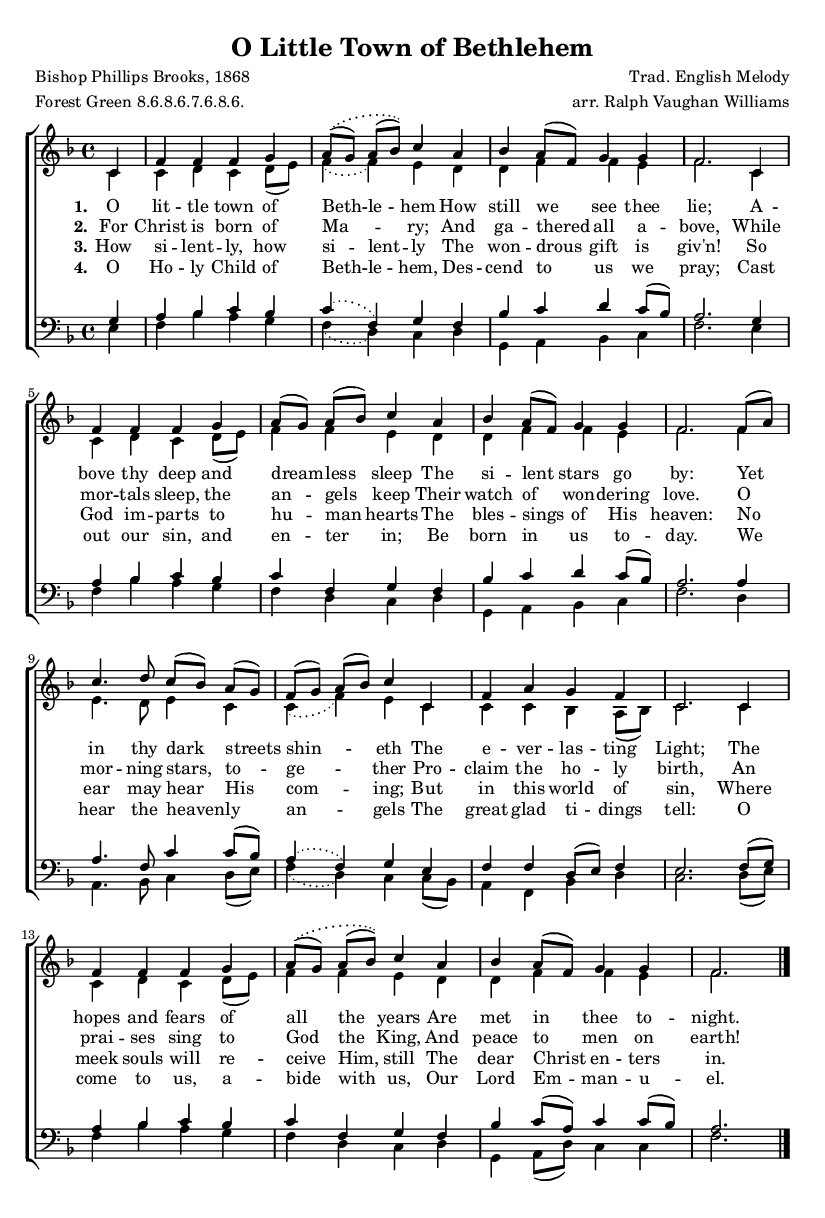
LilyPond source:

\header {
  filename = "o_little_town_2.ly"
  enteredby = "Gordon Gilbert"
  composer = "Trad. English Melody"
  arranger = "arr. Ralph Vaughan Williams"
  poet = "Bishop Phillips Brooks, 1868"
  date=""
  title = "O Little Town of Bethlehem"
  toc_as = "O Little Town of Bethlehem (Forest Green)"
  % index_as = "O Little Town of Bethlehem!Forest Green"
  metre = "Forest Green 8.6.8.6.7.6.8.6."
  meter = \metre
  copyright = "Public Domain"
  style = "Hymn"
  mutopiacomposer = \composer
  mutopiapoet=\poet
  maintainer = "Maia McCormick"
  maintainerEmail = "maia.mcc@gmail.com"
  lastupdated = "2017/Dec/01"
}

\version "2.14.2"

\include "header.ly"

global= {
  \preamble
    \time 4/4
    \set Timing.beamExceptions = #'()
    \set Timing.baseMoment = #(ly:make-moment 1/4)

    \key g \major

    \partial 4
}

sop = \context Voice = "sop"    {
    \voiceOne
    \phrasingSlurDotted
	d'4 g' g' g' a' b'8\(( a') b'( c'')\) d''4
	b' c'' b'8( g') a'4 a' g'2.
	d'4 g' g' g' a' b'8( a') b'( c'') d''4
	b' c'' b'8( g') a'4 a' g'2.
	g'8( b') d''4. e''8 d''( c'') b'( a') g'( a') b'( c'') d''4
	d'4 g' b' a' g' d'2.
	d'4 g' g' g' a' b'8\(( a') b'( c'')\) d''4
	b'4 c'' b'8( g') a'4 a' g'2. \bar "|."

}

alto=\context Voice = "alto"   {
    \voiceTwo
	d'4 d' e' d' e'8( fis') \slurDotted g'4( g') fis'
	\slurSolid
	e' e' g' g' fis' g'2.
	d'4 d' e' d' e'8( fis') g'4 g' fis'
	e' e' g' g' fis' g'2.
	\slurDotted
	g'4 fis'4. e'8 fis'4 d' d'( g') fis'
	\slurSolid
	d'4 d' d' c' b8( c') d'2.
	d'4 d' e' d' e'8( fis') g'4 g' fis'
	e' e' g' g' fis' g'2.
}

tenor = \context Voice = "tenor"   {
    \voiceOne
    \slurDotted
	a4 b c' d' c' d'( g) a
	\slurSolid
	g c' d' e' d'8( c') b2.
	a4 b c' d' c' d' g a
	g c' d' e' d'8( c') b2.
	b4 b4. g8 d'4 d'8( c') \slurDotted b4( g) a
	\slurSolid
	fis4 g g e8( fis) g4 fis2.
	g8( a) b4 c' d' c' d' g a
	g4 c' d'8( b) d'4 d'8( c') b2.
}

bass = \context Voice = "bass"   {
    \voiceTwo
    \slurDotted
	fis4 g c' b a g( e) d
	\slurSolid
	e a, b, c d g2.
	fis4 g c' b a g e d
	e a, b, c d g2.
	e4 b,4. c8 d4 e8( fis) \slurDotted g4( e) d
	\slurSolid
	d8( c) b,4 g, c e d2.
	e8( fis) g4 c' b a g e d
	e a, b,8( e) d4 d g2.
}
accomp=\chordmode {

}



stanzaa = \lyricmode {
	O lit -- tle town of Beth -- le -- hem
	How still we see thee lie;
	A -- bove thy deep and dream -- less sleep
	The si -- lent stars go by:
	Yet in thy dark streets shin -- _ eth
	The e -- ver -- las -- ting Light;
	The hopes and fears of all the years
	Are met in thee to -- night.
}

stanzab = \lyricmode {
	For Christ is born of Ma -- _ ry;
	And ga -- thered all a -- bove,
	While mor -- tals sleep, the an -- gels keep
	Their watch of won -- dering love.
	O mor -- ning stars, to -- ge -- _ ther
	Pro -- claim the ho -- ly birth,
	An prai -- ses sing to God the King,
	And peace to men on earth!
}

stanzac = \lyricmode {
	How si -- lent -- ly, how si -- lent -- ly
	The won -- drous gift is giv'n!
	So God im -- parts to hu -- man hearts
	The bles -- sings of His heaven:
	No ear may hear His com -- _ ing;
	But in this world of sin,
	Where meek souls will re -- ceive Him, still
	The dear Christ en -- ters in.
}

stanzad = \lyricmode {
	O Ho -- ly Child of Beth -- le -- hem,
	Des -- cend to us we pray;
	Cast out our sin, and en -- ter in;
	Be born in us to -- day.
	We hear the heaven -- ly an -- _ gels
	The great glad ti -- dings tell:
	O come to us, a -- bide with us,
	Our Lord Em -- man -- u -- el.
}
stanzae = \lyricmode {

}
stanzaf = \lyricmode {

}

\score {    \transpose g f
	   \context ChoirStaff <<
	       \context ChordNames \accomp
		 \unset ChoirStaff.melismaBusyProperties
		\context Staff ="upper"  { \clef "G" <<
			\global
			\sop
			\alto
		>>}

		\lyricsto "sop" \context Lyrics = "stanza-1" {
			\set stanza = "1."
				\stanzaa }
		\lyricsto "sop" \context Lyrics = "stanza-2" {
			\set stanza = "2."
				\stanzab }
		\lyricsto "sop" \context Lyrics = "stanza-3" {
			\set stanza = "3."
				\stanzac }
		\lyricsto "sop" \context Lyrics = "stanza-4" {
			\set stanza = "4."
				\stanzad }
	%	\lyricsto "sop" \context Lyrics = "stanza-5" {
	%		\set stanza = "5."
	%			\stanzae }
	%	\lyricsto "sop" \context Lyrics = "stanza-6" {
	%		\set stanza = "6."
	%			\stanzaf }
		\context Staff = "lower"  { \clef "F"<<
			\global
			\tenor
			\bass
		>>}
	>>
}

